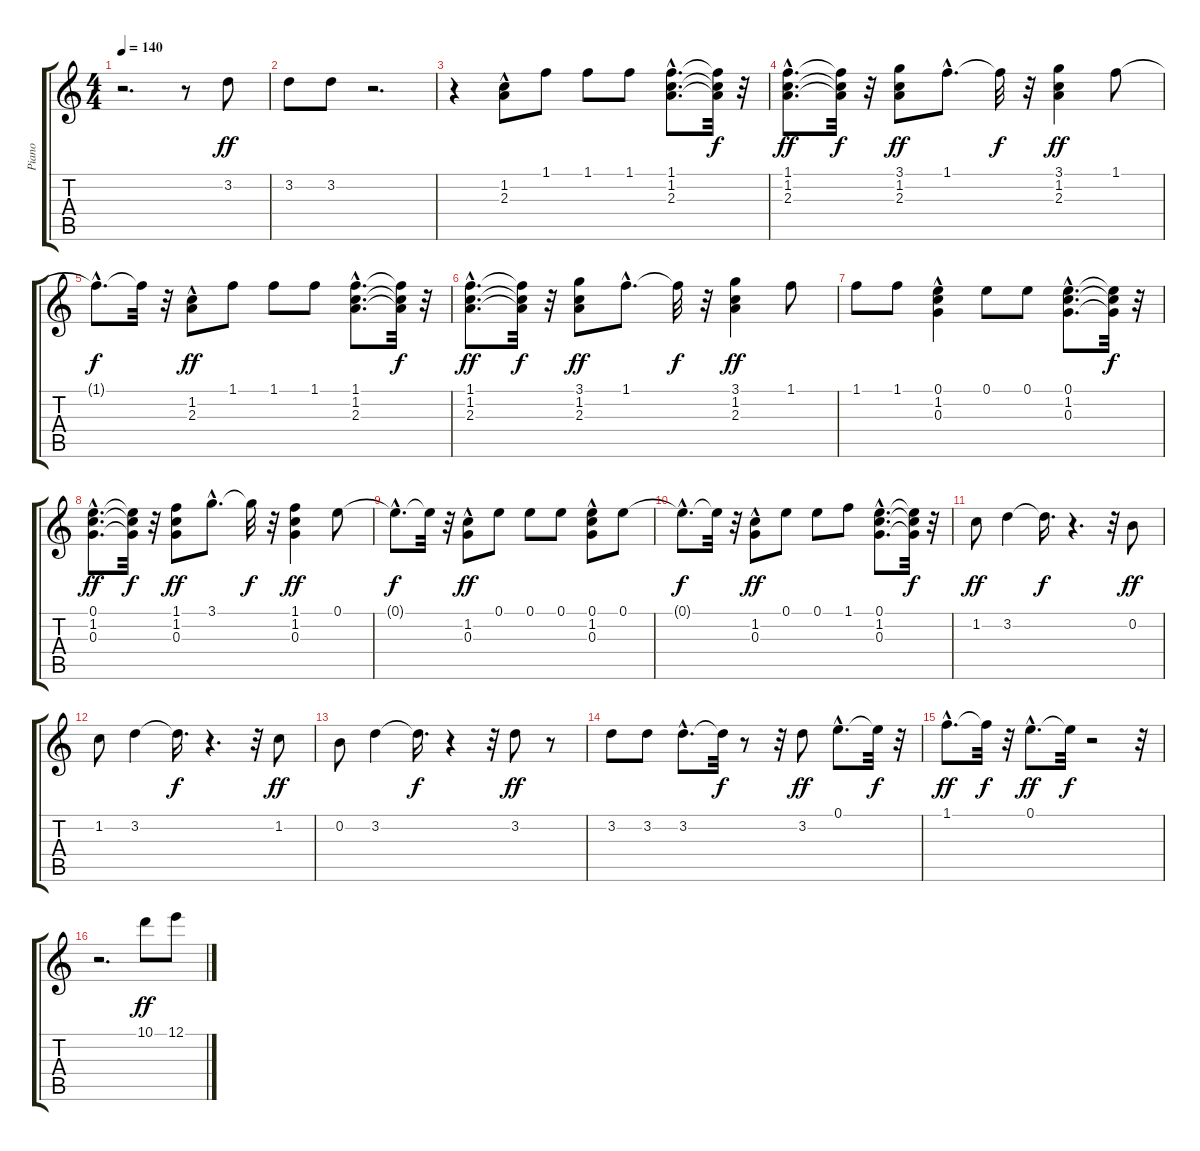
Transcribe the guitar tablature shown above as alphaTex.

\track ("Piano" "Piano") {instrument acousticguitarsteel}
\staff {score tabs}
\tuning (E4 B3 G3 D3 A2 E2) {hide}
\ts (4 4)
\tempo 140
\clef g2
\ks c
r.2{d dy f} r.8 3.2.8{dy ff} |
3.2.8 3.2.8 r.2{d} |
r.4 (1.2{hac} 2.3{hac}).8 1.1.8 1.1.8 1.1.8 (1.1{hac} 1.2{hac} 2.3{hac}).8{d} (1.1{t} 1.2{t} 2.3{t}).32{dy f} r.32 |
(1.1{hac} 1.2{hac} 2.3{hac}).8{d dy ff} (1.1{t} 1.2{t} 2.3{t}).32{dy f} r.32 (3.1 1.2 2.3).8{dy ff} 1.1{hac}.8{d} 1.1{t}.32{dy f} r.32 (3.1 1.2 2.3).4{dy ff} 1.1.8 |
1.1{hac t}.8{d dy f} 1.1{t}.32 r.32 (1.2{hac} 2.3{hac}).8{dy ff} 1.1.8 1.1.8 1.1.8 (1.1{hac} 1.2{hac} 2.3{hac}).8{d} (1.1{t} 1.2{t} 2.3{t}).32{dy f} r.32 |
(1.1{hac} 1.2{hac} 2.3{hac}).8{d dy ff} (1.1{t} 1.2{t} 2.3{t}).32{dy f} r.32 (3.1 1.2 2.3).8{dy ff} 1.1{hac}.8{d} 1.1{t}.32{dy f} r.32 (3.1 1.2 2.3).4{dy ff} 1.1.8 |
1.1.8 1.1.8 (0.1{hac} 1.2{hac} 0.3{hac}).4 0.1.8 0.1.8 (0.1{hac} 1.2{hac} 0.3{hac}).8{d} (0.1{t} 1.2{t} 0.3{t}).32{dy f} r.32 |
(0.1{hac} 1.2{hac} 0.3{hac}).8{d dy ff} (0.1{t} 1.2{t} 0.3{t}).32{dy f} r.32 (1.1 1.2 0.3).8{dy ff} 3.1{hac}.8{d} 3.1{t}.32{dy f} r.32 (1.1 1.2 0.3).4{dy ff} 0.1.8 |
0.1{hac t}.8{d dy f} 0.1{t}.32 r.32 (1.2{hac} 0.3{hac}).8{dy ff} 0.1.8 0.1.8 0.1.8 (0.1 1.2{hac} 0.3{hac}).8 0.1.8 |
0.1{hac t}.8{d dy f} 0.1{t}.32 r.32 (1.2{hac} 0.3{hac}).8{dy ff} 0.1.8 0.1.8 1.1.8 (0.1{hac} 1.2{hac} 0.3{hac}).8{d} (0.1{t} 1.2{t} 0.3{t}).32{dy f} r.32 |
1.2.8{dy ff} 3.2.4 3.2{t}.16{d dy f} r.4{d} r.32 0.2.8{dy ff} |
1.2.8 3.2.4 3.2{t}.16{d dy f} r.4{d} r.32 1.2.8{dy ff} |
0.2.8 3.2.4 3.2{t}.16{d dy f} r.4 r.32 3.2.8{dy ff} r.8 |
3.2.8 3.2.8 3.2{hac}.8{d} 3.2{t}.32{dy f} r.8 r.32 3.2.8{dy ff} 0.1{hac}.8{d} 0.1{t}.32{dy f} r.32 |
1.1{hac}.8{d dy ff} 1.1{t}.32{dy f} r.32 0.1{hac}.8{d dy ff} 0.1{t}.32{dy f} r.2 r.32 |
r.2{d} 10.1.8{dy ff} 12.1.8
